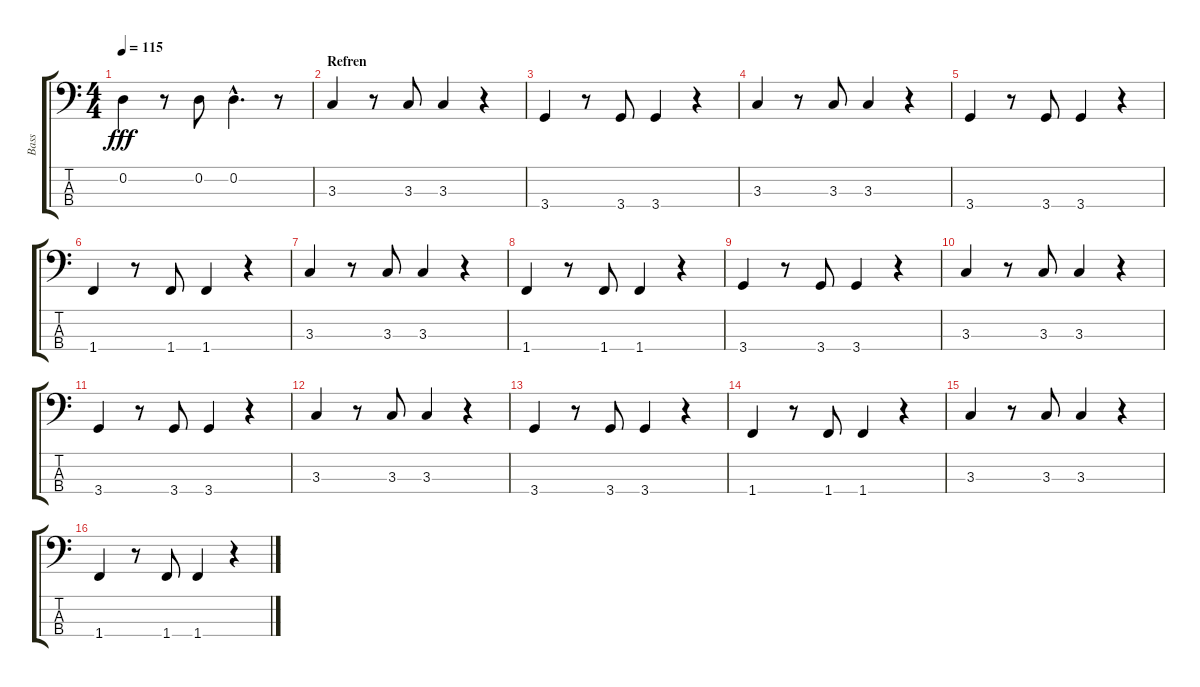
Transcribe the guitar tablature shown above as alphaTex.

\track ("Bass" "Bass") {instrument electricbassfinger}
\staff {score tabs}
\tuning (G2 D2 A1 E1) {hide}
\ts (4 4)
\tempo 115
\clef f4
\ks c
0.2.4{dy fff} r.8 0.2.8 0.2{hac}.4{d} r.8 |
\section ("" "Refren")
3.3.4 r.8 3.3.8 3.3.4 r.4 |
3.4.4 r.8 3.4.8 3.4.4 r.4 |
3.3.4 r.8 3.3.8 3.3.4 r.4 |
3.4.4 r.8 3.4.8 3.4.4 r.4 |
1.4.4 r.8 1.4.8 1.4.4 r.4 |
3.3.4 r.8 3.3.8 3.3.4 r.4 |
1.4.4 r.8 1.4.8 1.4.4 r.4 |
3.4.4 r.8 3.4.8 3.4.4 r.4 |
3.3.4 r.8 3.3.8 3.3.4 r.4 |
3.4.4 r.8 3.4.8 3.4.4 r.4 |
3.3.4 r.8 3.3.8 3.3.4 r.4 |
3.4.4 r.8 3.4.8 3.4.4 r.4 |
1.4.4 r.8 1.4.8 1.4.4 r.4 |
3.3.4 r.8 3.3.8 3.3.4 r.4 |
1.4.4 r.8 1.4.8 1.4.4 r.4
